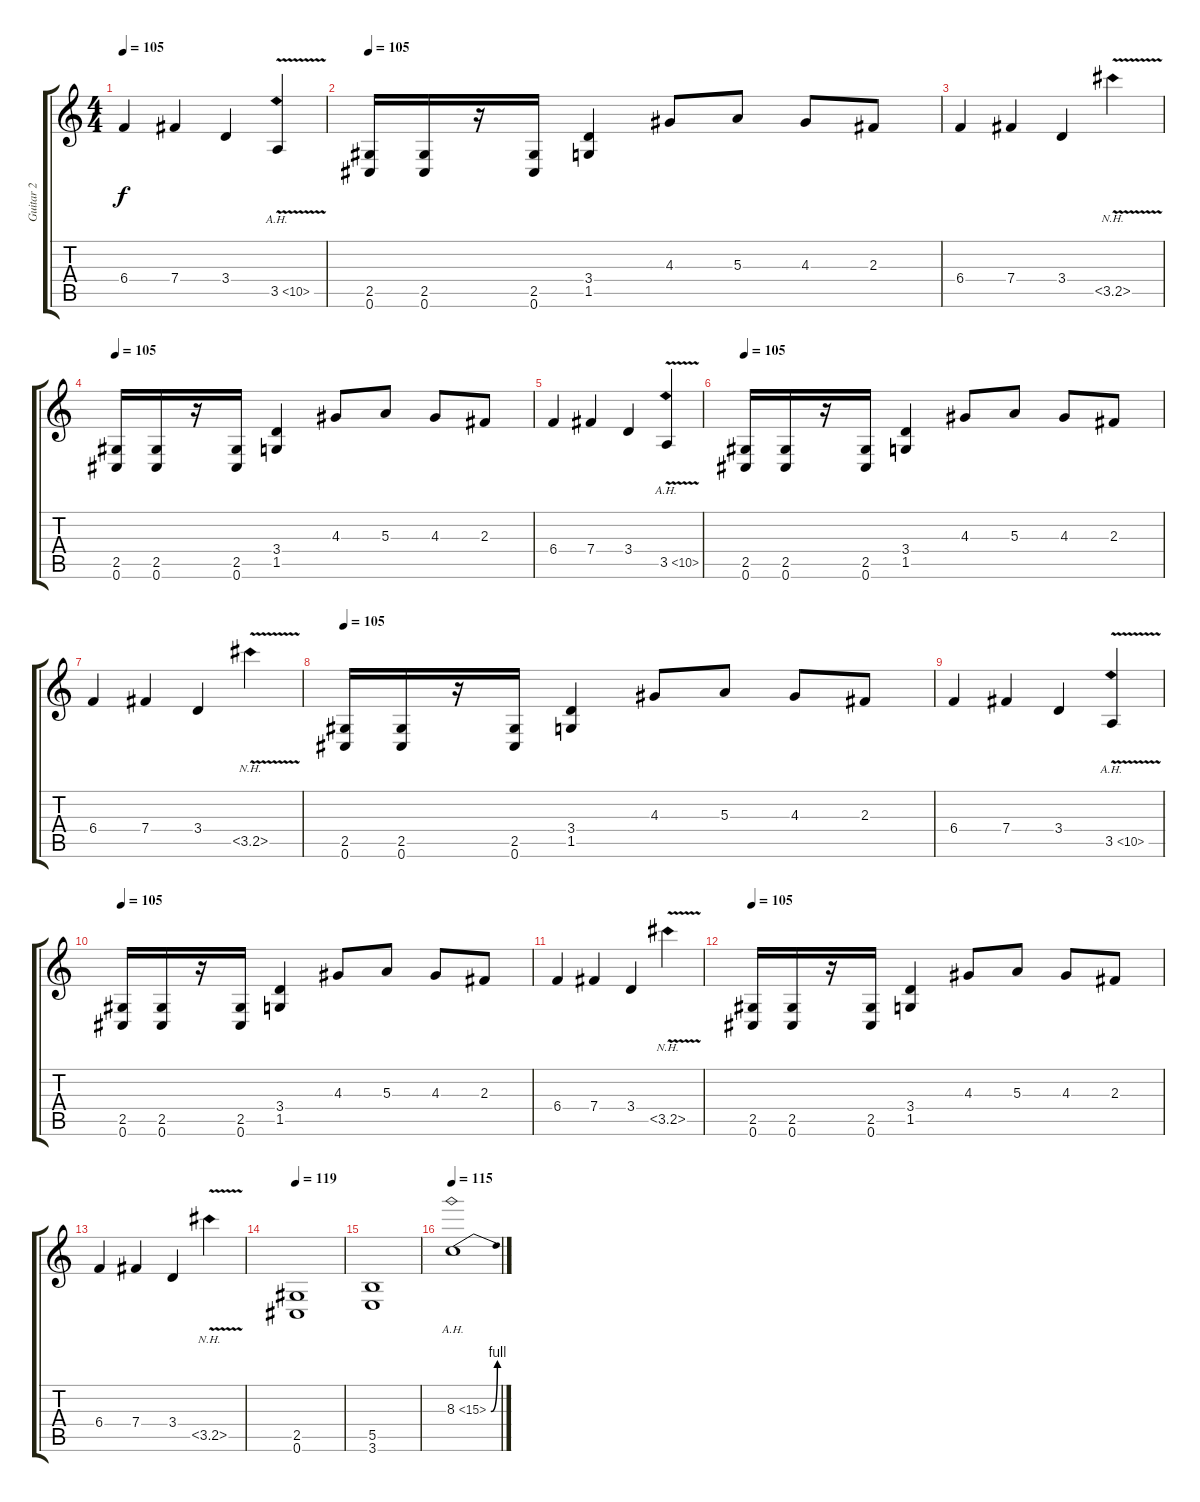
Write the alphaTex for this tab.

\track ("Guitar 2" "Guitar 2") {instrument distortionguitar}
\staff {score tabs}
\tuning (Db4 Ab3 E3 B2 Gb2 Db2) {hide}
\ts (4 4)
\tempo 105
\clef g2
\ks c
6.4.4{dy f} 7.4.4 3.4.4 3.5{ah 7 v}.4 |
\tempo 105
(2.5 0.6).16{balance 13} (2.5 0.6).16 r.16 (2.5 0.6).16 (3.4 1.5).4 4.3.8 5.3.8 4.3.8 2.3.8 |
6.4.4 7.4.4 3.4.4 3.5{nh v}.4 |
\tempo 105
(2.5 0.6).16{balance 13} (2.5 0.6).16 r.16 (2.5 0.6).16 (3.4 1.5).4 4.3.8 5.3.8 4.3.8 2.3.8 |
6.4.4 7.4.4 3.4.4 3.5{ah 7 v}.4 |
\tempo 105
(2.5 0.6).16{balance 13} (2.5 0.6).16 r.16 (2.5 0.6).16 (3.4 1.5).4 4.3.8 5.3.8 4.3.8 2.3.8 |
6.4.4 7.4.4 3.4.4 3.5{nh v}.4 |
\tempo 105
(2.5 0.6).16{balance 13} (2.5 0.6).16 r.16 (2.5 0.6).16 (3.4 1.5).4 4.3.8 5.3.8 4.3.8 2.3.8 |
6.4.4 7.4.4 3.4.4 3.5{ah 7 v}.4 |
\tempo 105
(2.5 0.6).16{balance 13} (2.5 0.6).16 r.16 (2.5 0.6).16 (3.4 1.5).4 4.3.8 5.3.8 4.3.8 2.3.8 |
6.4.4 7.4.4 3.4.4 3.5{nh v}.4 |
\tempo 105
(2.5 0.6).16{balance 13} (2.5 0.6).16 r.16 (2.5 0.6).16 (3.4 1.5).4 4.3.8 5.3.8 4.3.8 2.3.8 |
6.4.4 7.4.4 3.4.4 3.5{nh v}.4 |
\tempo 119
(2.5 0.6).1 |
(5.5 3.6).1 |
\tempo 115
8.3{be (bend 0 0 60 4) ah 7}.1
